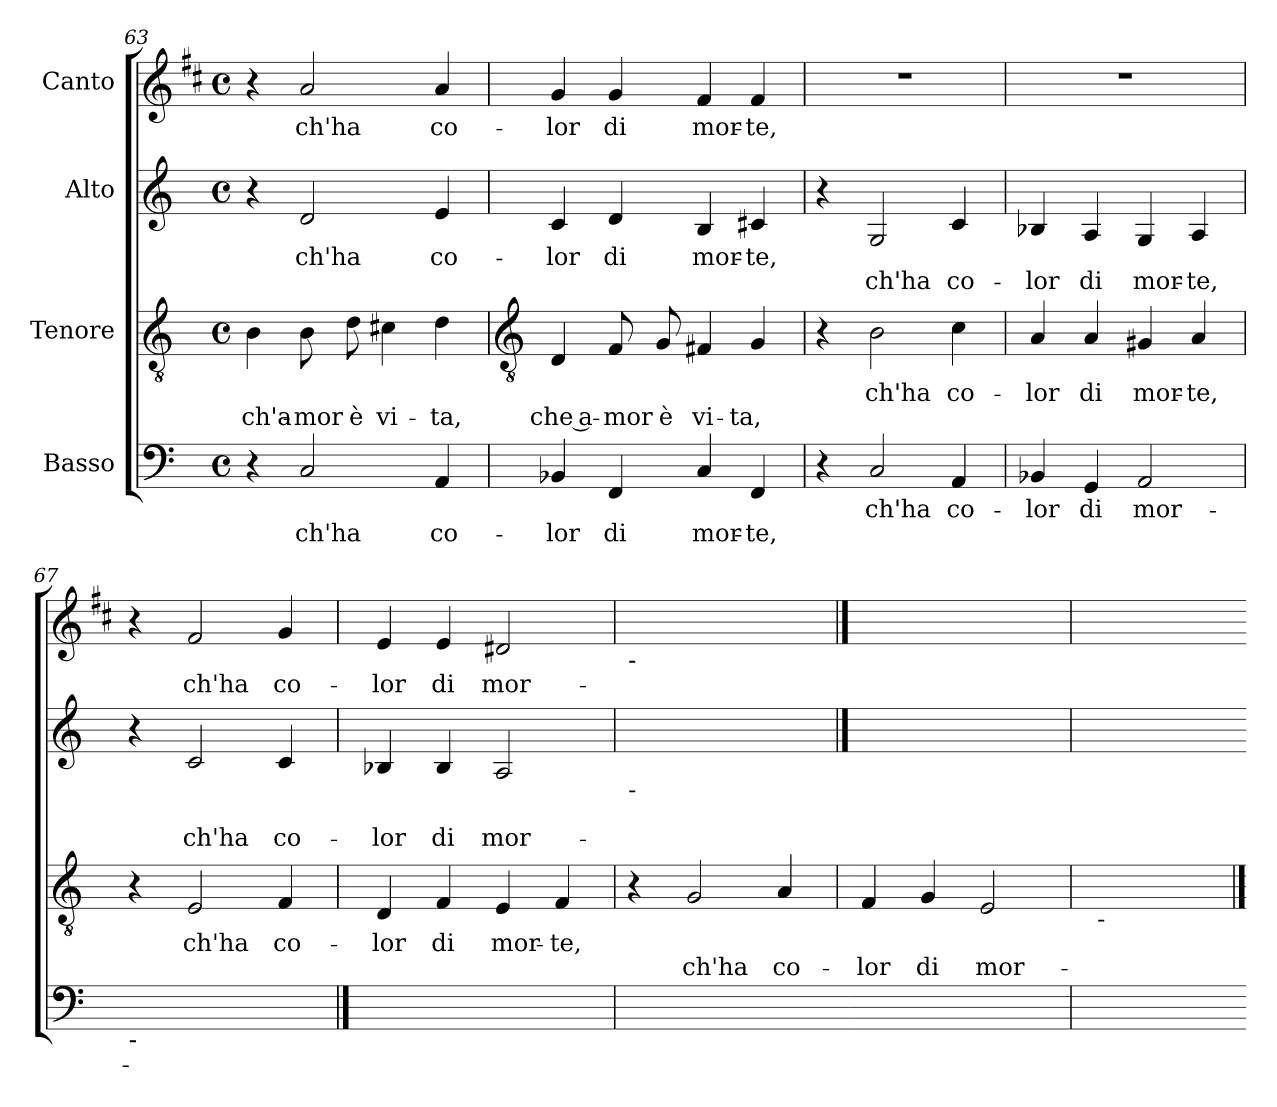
**kern	**text	**text	**kern	**text	**text	**kern	**text	**text	**kern	**text
*part4	*part4	*part4	*part3	*part3	*part3	*part2	*part2	*part2	*part1	*part1
*staff4	*staff4	*staff4	*staff3	*staff3	*staff3	*staff2	*staff2	*staff2	*staff1	*staff1
*I"Basso	*	*	*I"Tenore	*	*	*I"Alto	*	*	*I"Canto	*
*clefF4	*	*	*clefGv2	*	*	*clefG2	*	*	*clefG2	*
*	*	*	*	*	*	*	*	*	*ITrd1c2	*
*k[]	*	*	*k[]	*	*	*k[]	*	*	*k[]	*
*C:	*	*	*C:	*	*	*C:	*	*	*C:	*
*M4/4	*	*	*M4/4	*	*	*M4/4	*	*	*M4/4	*
*met(c)	*	*	*met(c)	*	*	*met(c)	*	*	*met(c)	*
=63	=63	=63	=63	=63	=63	=63	=63	=63	=63	=63
!	!	!	!	!	!LO:LY:b	!	!	!	!	!
4r	.	.	4B	.	ch'a-	4r	.	.	4r	.
!	!	!LO:LY:b	!	!	!LO:LY:b	!	!LO:LY:b	!	!	!LO:LY:b
2C	.	ch'ha	8B	.	-mor	2d	ch'ha	.	2g	ch'ha
!	!	!	!	!	!LO:LY:b	!	!	!	!	!
.	.	.	8d	.	è	.	.	.	.	.
!	!	!	!	!	!LO:LY:b	!	!	!	!	!
.	.	.	4c#X	.	vi-	.	.	.	.	.
!	!	!LO:LY:b	!	!	!LO:LY:b	!	!LO:LY:b	!	!	!LO:LY:b
4AA	.	co-	4d	.	-ta,	4e	co-	.	4g	co-
!!LO:LB:g=z
=64	=64	=64	=64	=64	=64	=64	=64	=64	=64	=64
*	*	*	*clefGv2	*	*	*	*	*	*	*
!	!	!LO:LY:b	!	!	!LO:LY:b	!	!LO:LY:b	!	!	!LO:LY:b
4BB-X	.	-lor	4D	.	che a-	4c	-lor	.	4f	-lor
!	!	!LO:LY:b	!	!	!LO:LY:b	!	!LO:LY:b	!	!	!LO:LY:b
4FF	.	di	8F	.	-mor	4d	di	.	4f	di
!	!	!	!	!	!LO:LY:b	!	!	!	!	!
.	.	.	8G	.	è	.	.	.	.	.
!	!	!LO:LY:b	!	!	!LO:LY:b	!	!LO:LY:b	!	!	!LO:LY:b
4C	.	mor-	4F#X	.	vi-	4B	mor-	.	4e	mor-
!	!	!LO:LY:b	!	!	!LO:LY:b	!	!LO:LY:b	!	!	!LO:LY:b
4FF	.	-te,	4G	.	-ta,	4c#X	-te,	.	4e	-te,
=65	=65	=65	=65	=65	=65	=65	=65	=65	=65	=65
4r	.	.	4r	.	.	4r	.	.	1r	.
!	!LO:LY:b	!	!	!LO:LY:b	!	!	!	!LO:LY:b	!	!
2C	ch'ha	.	2B	ch'ha	.	2G	.	ch'ha	.	.
!	!LO:LY:b	!	!	!LO:LY:b	!	!	!	!LO:LY:b	!	!
4AA	co-	.	4c	co-	.	4c	.	co-	.	.
=66	=66	=66	=66	=66	=66	=66	=66	=66	=66	=66
!	!LO:LY:b	!	!	!LO:LY:b	!	!	!	!LO:LY:b	!	!
4BB-X	-lor	.	4A	-lor	.	4B-X	.	-lor	1r	.
!	!LO:LY:b	!	!	!LO:LY:b	!	!	!	!LO:LY:b	!	!
4GG	di	.	4A	di	.	4A	.	di	.	.
!	!LO:LY:b	!	!	!LO:LY:b	!	!	!	!LO:LY:b	!	!
2AA	mor-	.	4G#X	mor-	.	4G	.	mor-	.	.
!	!	!	!	!LO:LY:b	!	!	!	!LO:LY:b	!	!
.	.	.	4A	-te,	.	4A	.	-te,	.	.
=67	=67	=67	=67	=67	=67	=67	=67	=67	=67	=67
!LO:TX:b:t=-	!	!	!	!	!	!	!	!	!	!
!	!LO:LY:b	!	!	!	!	!	!	!	!	!
1Dyy	-te.	.	4r	.	.	4r	.	.	4r	.
!	!	!	!	!LO:LY:b	!	!	!	!LO:LY:b	!	!LO:LY:b
.	.	.	2E	ch'ha	.	2c	.	ch'ha	2e	ch'ha
!	!	!	!	!LO:LY:b	!	!	!	!LO:LY:b	!	!LO:LY:b
.	.	.	4F	co-	.	4c	.	co-	4f	co-
==68	=68	=68	=68	=68	=68	=68	=68	=68	=68	=68
!	!	!	!	!LO:LY:b	!	!	!	!LO:LY:b	!	!LO:LY:b
1ryy	.	.	4D	-lor	.	4B-X	.	-lor	4d	-lor
!	!	!	!	!LO:LY:b	!	!	!	!LO:LY:b	!	!LO:LY:b
.	.	.	4F	di	.	4B-	.	di	4d	di
!	!	!	!	!LO:LY:b	!	!	!	!LO:LY:b	!	!LO:LY:b
.	.	.	4E	mor-	.	2A	.	mor-	2c#X	mor-
!	!	!	!	!LO:LY:b	!	!	!	!	!	!
.	.	.	4F	-te,	.	.	.	.	.	.
=69	=69	=69	=69	=69	=69	=69	=69	=69	=69	=69
!	!	!	!	!	!	!	!	!	!LO:TX:b:t=-	!
!	!	!	!	!	!	!LO:TX:b:t=-	!	!	!	!
!	!	!	!	!	!	!	!	!LO:LY:b	!	!LO:LY:b
1ryy	.	.	4r	.	.	1Ayy	.	-te.	1dyy	-te.
!	!	!	!	!	!LO:LY:b	!	!	!	!	!
.	.	.	2G	.	ch'ha	.	.	.	.	.
!	!	!	!	!	!LO:LY:b	!	!	!	!	!
.	.	.	4A	.	co-	.	.	.	.	.
=	==	==	=	==	==	==	==	==	==	==
!	!	!	!	!	!LO:LY:b	!	!	!	!	!
1ryy	.	.	4F	.	-lor	1ryy	.	.	1ryy	.
!	!	!	!	!	!LO:LY:b	!	!	!	!	!
.	.	.	4G	.	di	.	.	.	.	.
!	!	!	!	!	!LO:LY:b	!	!	!	!	!
.	.	.	2E	.	mor-	.	.	.	.	.
=	=	=	=	=	=	=	=	=	=	=
!	!	!	!LO:TX:b:t=-	!	!	!	!	!	!	!
!	!	!	!	!	!LO:LY:b	!	!	!	!	!
1ryy	.	.	1F#Xyy	.	-te.	1ryy	.	.	1ryy	.
=	=	=	==	=	=	=	=	=	=	=
*-	*-	*-	*-	*-	*-	*-	*-	*-	*-	*-
